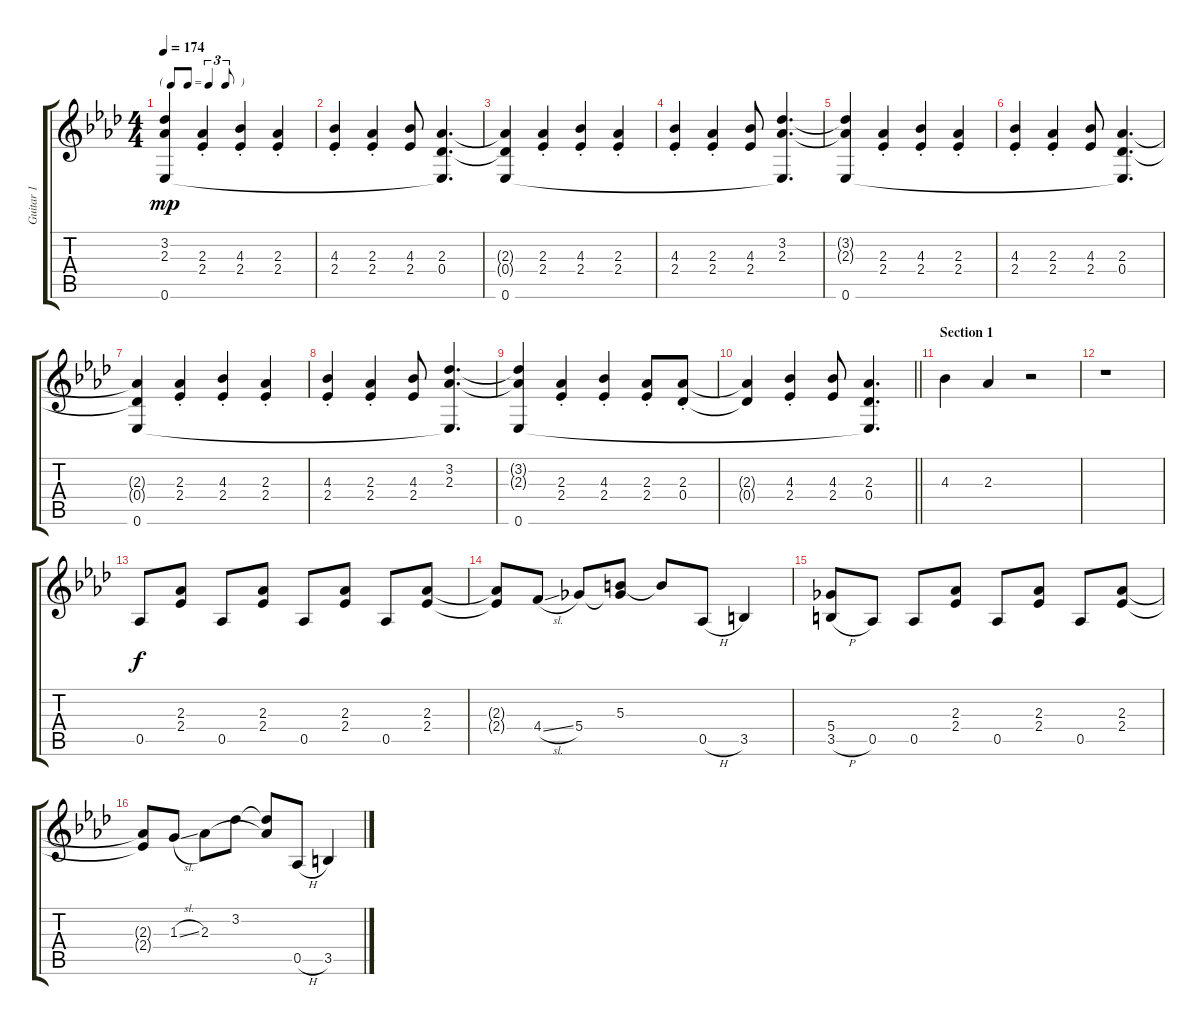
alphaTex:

\track ("Guitar 1" "Guitar 1") {instrument distortionguitar}
\staff {score tabs}
\tuning (Eb4 Bb3 Gb3 Db3 Ab2 Eb2) {hide}
\ts (4 4)
\tf triplet8th
\tempo 174
\clef g2
\ks ab
(3.2{t} 2.3{t} 0.6).4{dy mp} (2.3{st} 2.4{st}).4 (4.3{st} 2.4{st}).4 (2.3{st} 2.4{st}).4 |
(4.3{st} 2.4{st}).4 (2.3{st} 2.4{st}).4 (4.3 2.4).8 (2.3 0.4 0.6{t}).4{d} |
(2.3{t} 0.4{t} 0.6).4 (2.3{st} 2.4{st}).4 (4.3{st} 2.4{st}).4 (2.3{st} 2.4{st}).4 |
(4.3{st} 2.4{st}).4 (2.3{st} 2.4{st}).4 (4.3 2.4).8 (3.2 2.3 0.6{t}).4{d} |
(3.2{t} 2.3{t} 0.6).4 (2.3{st} 2.4{st}).4 (4.3{st} 2.4{st}).4 (2.3{st} 2.4{st}).4 |
(4.3{st} 2.4{st}).4 (2.3{st} 2.4{st}).4 (4.3 2.4).8 (2.3 0.4 0.6{t}).4{d} |
(2.3{t} 0.4{t} 0.6).4 (2.3{st} 2.4{st}).4 (4.3{st} 2.4{st}).4 (2.3{st} 2.4{st}).4 |
(4.3{st} 2.4{st}).4 (2.3{st} 2.4{st}).4 (4.3 2.4).8 (3.2 2.3 0.6{t}).4{d} |
(3.2{t} 2.3{t} 0.6).4 (2.3{st} 2.4{st}).4 (4.3{st} 2.4{st}).4 (2.3{st} 2.4{st}).8 (2.3{st} 0.4{st}).8 |
\barLineRight lightlight
(2.3{t} 0.4{t}).4 (4.3{st} 2.4{st}).4 (4.3 2.4).8 (2.3 0.4 0.6{t}).4{d} |
\section ("" "Section 1")
4.3.4 2.3.4 r.2 |
r.1 |
0.5.8{dy f volume 10 instrument distortionguitar} (2.3 2.4).8 0.5.8 (2.3 2.4).8 0.5.8 (2.3 2.4).8 0.5.8 (2.3 2.4).8 |
(2.3{t} 2.4{t}).8 4.4{sl}.8 5.4.8 (5.3 5.4{t}).8 5.3{t}.8 0.5{h}.8 3.5.4 |
(5.4 3.5{h}).8 0.5.8 0.5.8 (2.3 2.4).8 0.5.8 (2.3 2.4).8 0.5.8 (2.3 2.4).8 |
(2.3{t} 2.4{t}).8 1.3{sl}.8 2.3.8 3.2.8 (3.2{t} 2.3{t}).8 0.5{h}.8 3.5.4
